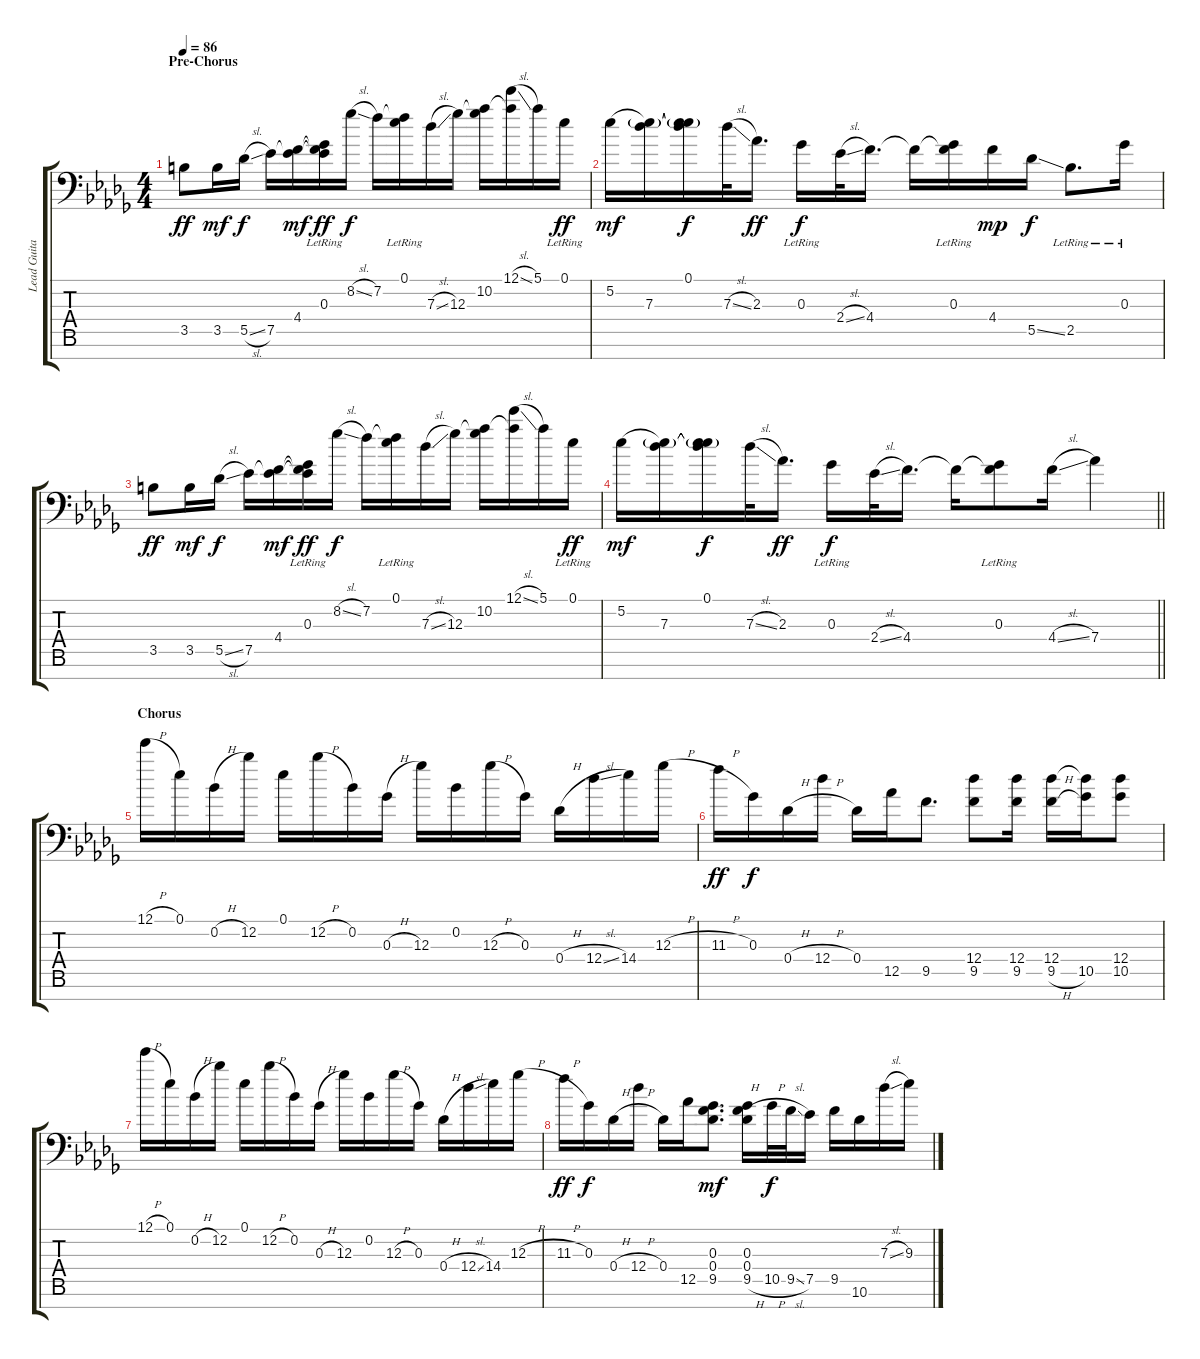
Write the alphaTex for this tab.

\track ("Lead Guitar 2" "Lead Guita") {instrument electricguitarclean}
\staff {score tabs}
\tuning (Eb4 Bb3 Gb3 Db3 Ab2 Eb2 Ab1) {hide}
\ts (4 4)
\section ("" "Pre-Chorus")
\tempo 86
\clef f4
\ks bbminor
3.5.8{dy ff volume 12} 3.5.16{dy mf} 5.5{sl}.16{dy f} 7.5.16 (4.4 7.5{t}).16{dy mf} (0.3{lr} 4.4{t} 7.5{t}).16{dy ff} 8.2{sl}.16{dy f} 7.2.16 (0.1{lr} 7.2{t}).16 7.3{sl}.16 12.3.16 (10.2 12.3{t}).16 (12.1{sl} 10.2{t}).16 5.1.16 0.1{lr}.16{dy ff} |
5.2{be (hold 0 0 60 0)}.16{dy mf} (5.2{t} 7.3).16 (0.1 5.2{t} 7.3{t}).16{dy f} 7.3{sl}.32 2.3.16{d dy ff} 0.3{lr}.16{dy f} 2.4{sl}.32 4.4.16{d} 4.4{t}.16 (0.3{lr} 4.4{t}).16 4.4.16{dy mp} 5.5{ss}.16{dy f} 2.5{lr}.8{d} 0.3{lr}.16 |
3.5.8{dy ff} 3.5.16{dy mf} 5.5{sl}.16{dy f} 7.5.16 (4.4 7.5{t}).16{dy mf} (0.3{lr} 4.4{t} 7.5{t}).16{dy ff} 8.2{sl}.16{dy f} 7.2.16 (0.1{lr} 7.2{t}).16 7.3{sl}.16 12.3.16 (10.2 12.3{t}).16 (12.1{sl} 10.2{t}).16 5.1.16 0.1{lr}.16{dy ff} |
\barLineRight lightlight
5.2{be (hold 0 0 60 0)}.16{dy mf} (5.2{t} 7.3).16 (0.1 5.2{t} 7.3{t}).16{dy f} 7.3{sl}.32 2.3.16{d dy ff} 0.3{lr}.16{dy f} 2.4{sl}.32 4.4.16{d} 4.4{t}.16 (0.3{lr} 4.4{t}).8 4.4{sl}.16 7.4.4 |
\section ("" "Chorus")
12.1{h}.16{volume 12 instrument distortionguitar} 0.1.16 0.2{h}.16 12.2.16 0.1.16 12.2{h}.16 0.2.16 0.3{h}.16 12.3.16 0.2.16 12.3{h}.16 0.3.16 0.4{h}.16 12.4{sl}.16 14.4.16 12.3{h}.16 |
11.3{h}.16{dy ff} 0.3.16{dy f} 0.4{h}.16 12.4{h}.16 0.4.16 12.5.16 9.5.8{d} (12.4 9.5).8 (12.4 9.5).16 (12.4 9.5{h}).16 (12.4{t} 10.5).16 (12.4 10.5).8 |
12.1{h}.16 0.1.16 0.2{h}.16 12.2.16 0.1.16 12.2{h}.16 0.2.16 0.3{h}.16 12.3.16 0.2.16 12.3{h}.16 0.3.16 0.4{h}.16 12.4{sl}.16 14.4.16 12.3{h}.16 |
11.3{h}.16{dy ff} 0.3.16{dy f} 0.4{h}.16 12.4{h}.16 0.4.16 12.5.16 (0.3 0.4 9.5).8{d dy mf} (0.3 0.4 9.5{h}).16 10.5{h}.32{dy f} 9.5{sl}.32 7.5.16 9.5.16 10.6.16 7.3{sl}.16 9.3.16
